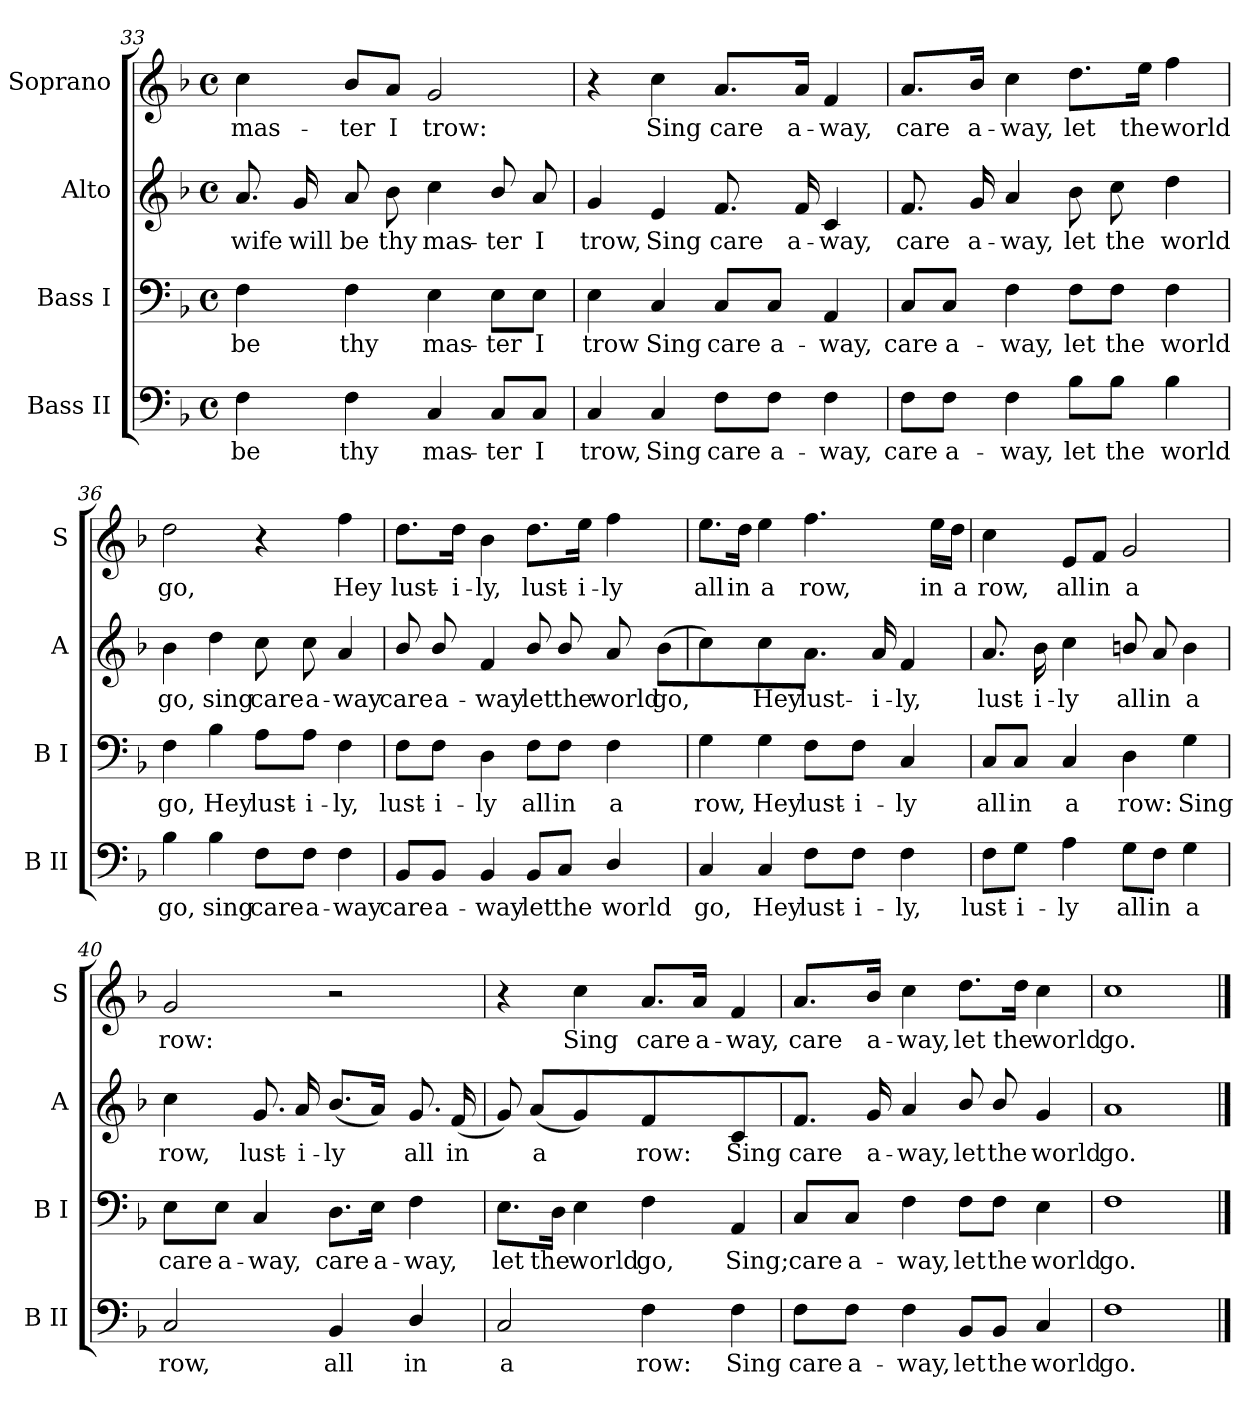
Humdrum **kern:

**kern	**text	**kern	**text	**kern	**text	**kern	**text
*part4	*part4	*part3	*part3	*part2	*part2	*part1	*part1
*staff4	*staff4	*staff3	*staff3	*staff2	*staff2	*staff1	*staff1
*I"Bass II	*	*I"Bass I	*	*I"Alto	*	*I"Soprano	*
*I'B II	*	*I'B I	*	*I'A	*	*I'S	*
!!LO:LB:g=z
*clefF4	*	*clefF4	*	*clefG2	*	*clefG2	*
*k[b-]	*	*k[b-]	*	*k[b-]	*	*k[b-]	*
*F:	*	*F:	*	*F:	*	*F:	*
*M4/4	*	*M4/4	*	*M4/4	*	*M4/4	*
*met(c)	*	*met(c)	*	*met(c)	*	*met(c)	*
=33	=33	=33	=33	=33	=33	=33	=33
!	!LO:LY:b	!	!LO:LY:b	!	!LO:LY:b	!	!LO:LY:b
4F	be	4F	be	8.a	wife	4cc	mas-
!	!	!	!	!	!LO:LY:b	!	!
.	.	.	.	16g	will	.	.
!	!LO:LY:b	!	!LO:LY:b	!	!LO:LY:b	!	!LO:LY:b
4F	thy	4F	thy	8a	be	8b-/L	-ter
!	!	!	!	!	!LO:LY:b	!	!LO:LY:b
.	.	.	.	8b-	thy	8a/J	I
!	!LO:LY:b	!	!LO:LY:b	!	!LO:LY:b	!	!LO:LY:b
4C	mas-	4E	mas-	4cc	mas-	2g	trow:
!	!LO:LY:b	!	!LO:LY:b	!	!LO:LY:b	!	!
8C/L	-ter	8E\L	-ter	8b-/	-ter	.	.
!	!LO:LY:b	!	!LO:LY:b	!	!LO:LY:b	!	!
8C/J	I	8E\J	I	8a	I	.	.
=34	=34	=34	=34	=34	=34	=34	=34
!	!LO:LY:b	!	!LO:LY:b	!	!LO:LY:b	!	!
4C	trow,	4E	trow	4g	trow,	4r	.
!	!LO:LY:b	!	!LO:LY:b	!	!LO:LY:b	!	!LO:LY:b
4C	Sing	4C	Sing	4e	Sing	4cc	Sing
!	!LO:LY:b	!	!LO:LY:b	!	!LO:LY:b	!	!LO:LY:b
8F\L	care	8C/L	care	8.f	care	8.a/L	care
!	!LO:LY:b	!	!LO:LY:b	!	!	!	!
8F\J	a-	8C/J	a-	.	.	.	.
!	!	!	!	!	!LO:LY:b	!	!LO:LY:b
.	.	.	.	16f	a-	16a/Jk	a-
!	!LO:LY:b	!	!LO:LY:b	!	!LO:LY:b	!	!LO:LY:b
4F	-way,	4AA	-way,	4c	-way,	4f	-way,
=35	=35	=35	=35	=35	=35	=35	=35
!	!LO:LY:b	!	!LO:LY:b	!	!LO:LY:b	!	!LO:LY:b
8F\L	care	8C/L	care	8.f	care	8.a/L	care
!	!LO:LY:b	!	!LO:LY:b	!	!	!	!
8F\J	a-	8C/J	a-	.	.	.	.
!	!	!	!	!	!LO:LY:b	!	!LO:LY:b
.	.	.	.	16g	a-	16b-/Jk	a-
!	!LO:LY:b	!	!LO:LY:b	!	!LO:LY:b	!	!LO:LY:b
4F	-way,	4F	-way,	4a	-way,	4cc	-way,
!	!LO:LY:b	!	!LO:LY:b	!	!LO:LY:b	!	!LO:LY:b
8B-\L	let	8F\L	let	8b-	let	8.dd\L	let
!	!LO:LY:b	!	!LO:LY:b	!	!LO:LY:b	!	!
8B-\J	the	8F\J	the	8cc	the	.	.
!	!	!	!	!	!	!	!LO:LY:b
.	.	.	.	.	.	16ee\Jk	the
!	!LO:LY:b	!	!LO:LY:b	!	!LO:LY:b	!	!LO:LY:b
4B-	world	4F	world	4dd	world	4ff	world
!!LO:LB:g=z
=36	=36	=36	=36	=36	=36	=36	=36
!	!LO:LY:b	!	!LO:LY:b	!	!LO:LY:b	!	!LO:LY:b
4B-	go,	4F	go,	4b-	go,	2dd	go,
!	!LO:LY:b	!	!LO:LY:b	!	!LO:LY:b	!	!
4B-	sing	4B-\	Hey	4dd	sing	.	.
!	!LO:LY:b	!	!LO:LY:b	!	!LO:LY:b	!	!
8F\L	care	8A\L	lust-	8cc	care	4r	.
!	!LO:LY:b	!	!LO:LY:b	!	!LO:LY:b	!	!
8F\J	a-	8A\J	-i-	8cc	a-	.	.
!	!LO:LY:b	!	!LO:LY:b	!	!LO:LY:b	!	!LO:LY:b
4F	-way	4F	-ly,	4a	-way	4ff	Hey
=37	=37	=37	=37	=37	=37	=37	=37
!	!LO:LY:b	!	!LO:LY:b	!	!LO:LY:b	!	!LO:LY:b
8BB-/L	care	8F\L	lust-	8b-/	care	8.dd\L	lust-
!	!LO:LY:b	!	!LO:LY:b	!	!LO:LY:b	!	!
8BB-/J	a-	8F\J	-i-	8b-/	a-	.	.
!	!	!	!	!	!	!	!LO:LY:b
.	.	.	.	.	.	16dd\Jk	-i-
!	!LO:LY:b	!	!LO:LY:b	!	!LO:LY:b	!	!LO:LY:b
4BB-	-way	4D	-ly	4f	-way	4b-	-ly,
!	!LO:LY:b	!	!LO:LY:b	!	!LO:LY:b	!	!LO:LY:b
8BB-/L	let	8F\L	all	8b-/	let	8.dd\L	lust-
!	!LO:LY:b	!	!LO:LY:b	!	!LO:LY:b	!	!
8C/J	the	8F\J	in	8b-/	the	.	.
!	!	!	!	!	!	!	!LO:LY:b
.	.	.	.	.	.	16ee\Jk	-i-
!	!LO:LY:b	!	!LO:LY:b	!	!LO:LY:b	!	!LO:LY:b
4D/	world	4F	a	8a	world	4ff	-ly
!	!	!	!	!	!LO:LY:b	!	!
.	.	.	.	(>8b-L	go,	.	.
=38	=38	=38	=38	=38	=38	=38	=38
!	!LO:LY:b	!	!LO:LY:b	!	!	!	!LO:LY:b
4C	go,	4G	row,	4cc)	.	8.ee\L	all
!	!	!	!	!	!	!	!LO:LY:b
.	.	.	.	.	.	16dd\Jk	in
!	!LO:LY:b	!	!LO:LY:b	!	!LO:LY:b	!	!LO:LY:b
4C	Hey	4G	Hey	4cc	Hey	4ee	a
!	!LO:LY:b	!	!LO:LY:b	!	!LO:LY:b	!	!LO:LY:b
8F\L	lust-	8F\L	lust-	8.aJ	lust-	4.ff	row,
!	!LO:LY:b	!	!LO:LY:b	!	!	!	!
8F\J	-i-	8F\J	-i-	.	.	.	.
!	!	!	!	!	!LO:LY:b	!	!
.	.	.	.	16a	-i-	.	.
!	!LO:LY:b	!	!LO:LY:b	!	!LO:LY:b	!	!
4F	-ly,	4C	-ly	4f	-ly,	.	.
!	!	!	!	!	!	!	!LO:LY:b
.	.	.	.	.	.	16ee\LL	in
!	!	!	!	!	!	!	!LO:LY:b
.	.	.	.	.	.	16dd\JJ	a
=39	=39	=39	=39	=39	=39	=39	=39
!	!LO:LY:b	!	!LO:LY:b	!	!LO:LY:b	!	!LO:LY:b
8F\L	lust-	8C/L	all	8.a	lust-	4cc	row,
!	!LO:LY:b	!	!LO:LY:b	!	!	!	!
8G\J	-i-	8C/J	in	.	.	.	.
!	!	!	!	!	!LO:LY:b	!	!
.	.	.	.	16b-	-i-	.	.
!	!LO:LY:b	!	!LO:LY:b	!	!LO:LY:b	!	!LO:LY:b
4A	-ly	4C	a	4cc	-ly	8e/L	all
!	!	!	!	!	!	!	!LO:LY:b
.	.	.	.	.	.	8f/J	in
!	!LO:LY:b	!	!LO:LY:b	!	!LO:LY:b	!	!LO:LY:b
8G\L	all	4D	row:	8bn/	all	2g	a
!	!LO:LY:b	!	!	!	!LO:LY:b	!	!
8F\J	in	.	.	8a	in	.	.
!	!LO:LY:b	!	!LO:LY:b	!	!LO:LY:b	!	!
4G	a	4G	Sing	4b	a	.	.
!!LO:LB:g=z
=40	=40	=40	=40	=40	=40	=40	=40
!	!LO:LY:b	!	!LO:LY:b	!	!LO:LY:b	!	!LO:LY:b
2C	row,	8E\L	care	4cc	row,	2g	row:
!	!	!	!LO:LY:b	!	!	!	!
.	.	8E\J	a-	.	.	.	.
!	!	!	!LO:LY:b	!	!LO:LY:b	!	!
.	.	4C	-way,	8.g	lust-	.	.
!	!	!	!	!	!LO:LY:b	!	!
.	.	.	.	16a	-i-	.	.
!	!LO:LY:b	!	!LO:LY:b	!	!LO:LY:b	!	!
4BB-	all	8.D\L	care	(<8.b-L	-ly	2r	.
!	!	!	!LO:LY:b	!	!	!	!
.	.	16E\Jk	a-	16aJ)	.	.	.
!	!LO:LY:b	!	!LO:LY:b	!	!LO:LY:b	!	!
4D/	in	4F	-way,	8.g	all	.	.
!	!	!	!	!	!LO:LY:b	!	!
.	.	.	.	(<16f	in	.	.
=41	=41	=41	=41	=41	=41	=41	=41
!	!LO:LY:b	!	!LO:LY:b	!	!	!	!
2C	a	8.E\L	let	8g)	.	4r	.
!	!	!	!	!	!LO:LY:b	!	!
.	.	.	.	(<8aL	a	.	.
!	!	!	!LO:LY:b	!	!	!	!
.	.	16D\Jk	the	.	.	.	.
!	!	!	!LO:LY:b	!	!	!	!LO:LY:b
.	.	4E	world	4g)	.	4cc	Sing
!	!LO:LY:b	!	!LO:LY:b	!	!LO:LY:b	!	!LO:LY:b
4F	row:	4F	go,	4f	row:	8.a/L	care
!	!	!	!	!	!	!	!LO:LY:b
.	.	.	.	.	.	16a/Jk	a-
!	!LO:LY:b	!	!LO:LY:b	!	!LO:LY:b	!	!LO:LY:b
4F	Sing	4AA	Sing;	4c	Sing	4f	-way,
=42	=42	=42	=42	=42	=42	=42	=42
!	!LO:LY:b	!	!LO:LY:b	!	!LO:LY:b	!	!LO:LY:b
8F\L	care	8C/L	care	8.fJ	care	8.a/L	care
!	!LO:LY:b	!	!LO:LY:b	!	!	!	!
8F\J	a-	8C/J	a-	.	.	.	.
!	!	!	!	!	!LO:LY:b	!	!LO:LY:b
.	.	.	.	16g	a-	16b-/Jk	a-
!	!LO:LY:b	!	!LO:LY:b	!	!LO:LY:b	!	!LO:LY:b
4F	-way,	4F	-way,	4a	-way,	4cc	-way,
!	!LO:LY:b	!	!LO:LY:b	!	!LO:LY:b	!	!LO:LY:b
8BB-/L	let	8F\L	let	8b-/	let	8.dd\L	let
!	!LO:LY:b	!	!LO:LY:b	!	!LO:LY:b	!	!
8BB-/J	the	8F\J	the	8b-/	the	.	.
!	!	!	!	!	!	!	!LO:LY:b
.	.	.	.	.	.	16dd\Jk	the
!	!LO:LY:b	!	!LO:LY:b	!	!LO:LY:b	!	!LO:LY:b
4C	world	4E	world	4g	world	4cc	world
=43	=43	=43	=43	=43	=43	=43	=43
!	!LO:LY:b	!	!LO:LY:b	!	!LO:LY:b	!	!LO:LY:b
1F	go.	1F	go.	1a	go.	1cc	go.
==	==	==	==	==	==	==	==
*-	*-	*-	*-	*-	*-	*-	*-
